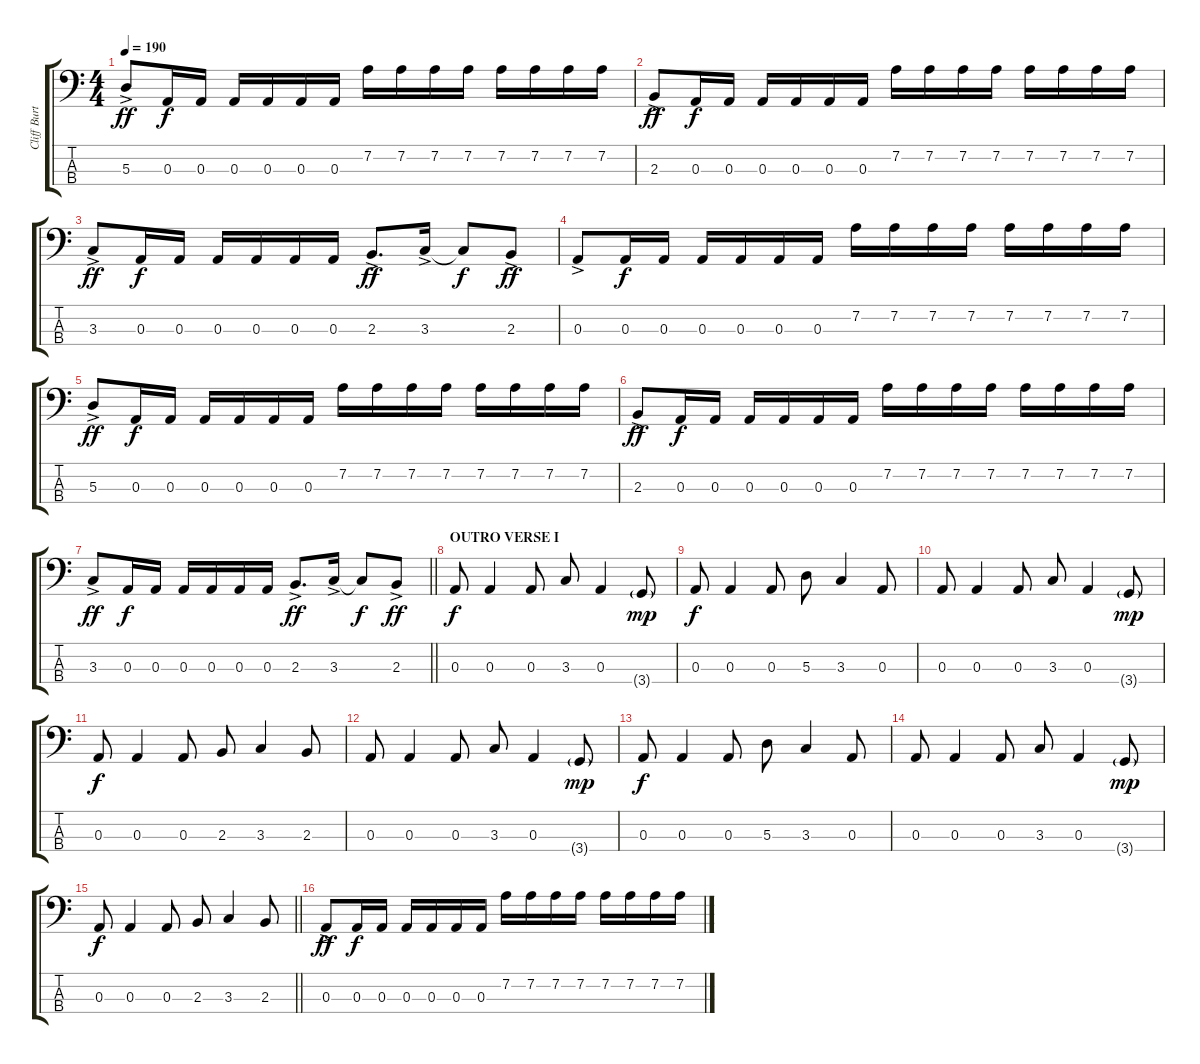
\track ("Cliff Burton - bass guitar" "Cliff Burt") {instrument electricbassfinger}
\staff {score tabs}
\tuning (G2 D2 A1 E1) {hide}
\ts (4 4)
\tempo 190
\clef f4
\ks c
5.3{ac}.8{dy ff} 0.3.16{dy f} 0.3.16 0.3.16 0.3.16 0.3.16 0.3.16 7.2.16 7.2.16 7.2.16 7.2.16 7.2.16 7.2.16 7.2.16 7.2.16 |
2.3{ac}.8{dy ff} 0.3.16{dy f} 0.3.16 0.3.16 0.3.16 0.3.16 0.3.16 7.2.16 7.2.16 7.2.16 7.2.16 7.2.16 7.2.16 7.2.16 7.2.16 |
3.3{ac}.8{dy ff} 0.3.16{dy f} 0.3.16 0.3.16 0.3.16 0.3.16 0.3.16 2.3{ac}.8{d dy ff} 3.3{ac}.16 3.3{t}.8{dy f} 2.3{ac}.8{dy ff} |
0.3{ac}.8 0.3.16{dy f} 0.3.16 0.3.16 0.3.16 0.3.16 0.3.16 7.2.16 7.2.16 7.2.16 7.2.16 7.2.16 7.2.16 7.2.16 7.2.16 |
5.3{ac}.8{dy ff} 0.3.16{dy f} 0.3.16 0.3.16 0.3.16 0.3.16 0.3.16 7.2.16 7.2.16 7.2.16 7.2.16 7.2.16 7.2.16 7.2.16 7.2.16 |
2.3{ac}.8{dy ff} 0.3.16{dy f} 0.3.16 0.3.16 0.3.16 0.3.16 0.3.16 7.2.16 7.2.16 7.2.16 7.2.16 7.2.16 7.2.16 7.2.16 7.2.16 |
\barLineRight lightlight
3.3{ac}.8{dy ff} 0.3.16{dy f} 0.3.16 0.3.16 0.3.16 0.3.16 0.3.16 2.3{ac}.8{d dy ff} 3.3{ac}.16 3.3{t}.8{dy f} 2.3{ac}.8{dy ff} |
\section ("" "OUTRO VERSE I")
0.3.8{dy f} 0.3.4 0.3.8 3.3.8 0.3.4 3.4{g}.8{dy mp} |
0.3.8{dy f} 0.3.4 0.3.8 5.3.8 3.3.4 0.3.8 |
0.3.8 0.3.4 0.3.8 3.3.8 0.3.4 3.4{g}.8{dy mp} |
0.3.8{dy f} 0.3.4 0.3.8 2.3.8 3.3.4 2.3.8 |
0.3.8 0.3.4 0.3.8 3.3.8 0.3.4 3.4{g}.8{dy mp} |
0.3.8{dy f} 0.3.4 0.3.8 5.3.8 3.3.4 0.3.8 |
0.3.8 0.3.4 0.3.8 3.3.8 0.3.4 3.4{g}.8{dy mp} |
\barLineRight lightlight
0.3.8{dy f} 0.3.4 0.3.8 2.3.8 3.3.4 2.3.8 |
\section ("" "")
0.3{ac}.8{dy ff} 0.3.16{dy f} 0.3.16 0.3.16 0.3.16 0.3.16 0.3.16 7.2.16 7.2.16 7.2.16 7.2.16 7.2.16 7.2.16 7.2.16 7.2.16
